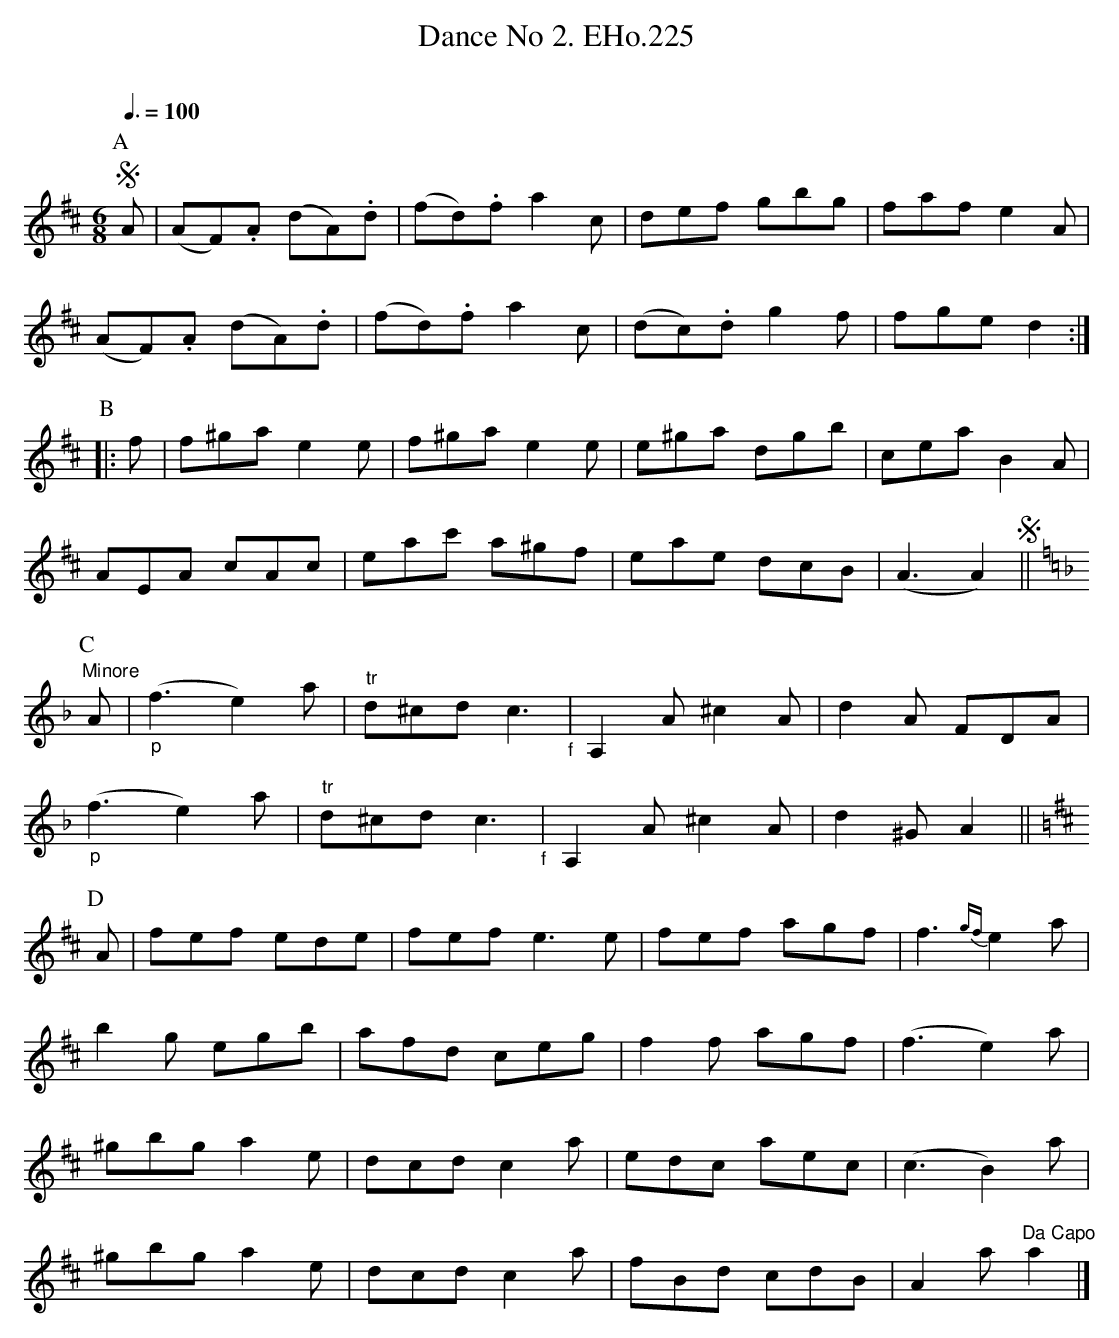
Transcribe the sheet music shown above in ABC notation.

X:1
T:Dance No 2. EHo.225
M:6/8
L:1/8
Q:3/8=100
O:
K:D
P:A
!segno!A | (AF).A (dA).d | (fd).f a2c | def gbg | faf e2A |
(AF).A (dA).d | (fd).f a2c | (dc).d g2f | fge d2 :|
P:B
|: f | f^ga e2e | f^ga e2e | e^ga dgb | cea B2A |
AEA cAc | eac' a^gf | eae dcB | (A3A2) !segno!||
P:C
[K:Dm]"^Minore"A | "_p"(f3e2)a | "tr"d^cd c3"_f" | A,2A ^c2A | d2A FDA |
"_p"(f3e2)a | "tr"d^cd c3"_f" | A,2A ^c2A | d2^GA2 ||
P:D
[K:D]A | fef ede | fef e3e | fef agf | f3{gf}e2a |
b2g egb | afd ceg | f2f agf | (f3e2)a |
^gbg a2e | dcd c2a | edc aec | (c3B2) a |
^gbg a2e | dcd c2a | fBd cdB | A2a"^Da Capo"a2 |]
